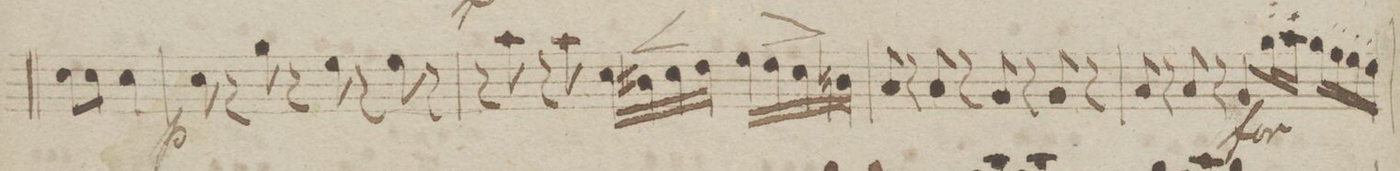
**kern	**dynam
*I"Viola	*
*clefC3	*
*k[b-]	*
*met(c)	*
*M4/4	*
8d\L	.
8d\J	.
4d\	.
=8	=8
8d\	p
8r	.
8a\	.
8r	.
8f\	.
8r	.
8f\	.
8r	.
=9	=9
8r	.
8b-\	.
8r	.
8b-\	.
16d\LL	.
16c#X\	<
16d\	.
16e\JJ	.
16f\LL	[ >
16e\	.
16d\	.
16cn\JJ	]
=10	=10
8B-/	.
8r	.
8B-/	.
8r	.
8A/	.
8r	.
8A/	.
8r	.
=11	=11
8B-/	.
8r	.
8B-/	.
8r	.
8A/L	f
16a'\L	.
16b-'\JJ	.
16a'\LL	.
16g'\	.
16f'\	.
16e'\JJ	.
=12	=12
*-	*-
